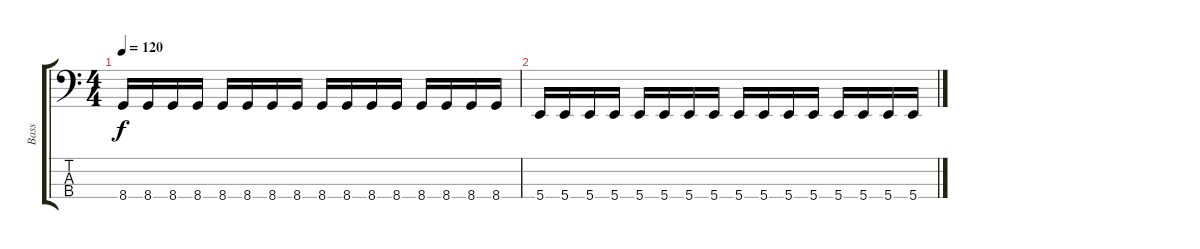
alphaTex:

\track ("Bass" "Bass") {instrument electricbasspick}
\staff {score tabs}
\tuning (E2 B1 Gb1 B0) {hide}
\ts (4 4)
\tempo 120
\clef f4
\ks c
8.4.16{dy f} 8.4.16 8.4.16 8.4.16 8.4.16 8.4.16 8.4.16 8.4.16 8.4.16 8.4.16 8.4.16 8.4.16 8.4.16 8.4.16 8.4.16 8.4.16 |
5.4.16 5.4.16 5.4.16 5.4.16 5.4.16 5.4.16 5.4.16 5.4.16 5.4.16 5.4.16 5.4.16 5.4.16 5.4.16 5.4.16 5.4.16 5.4.16
